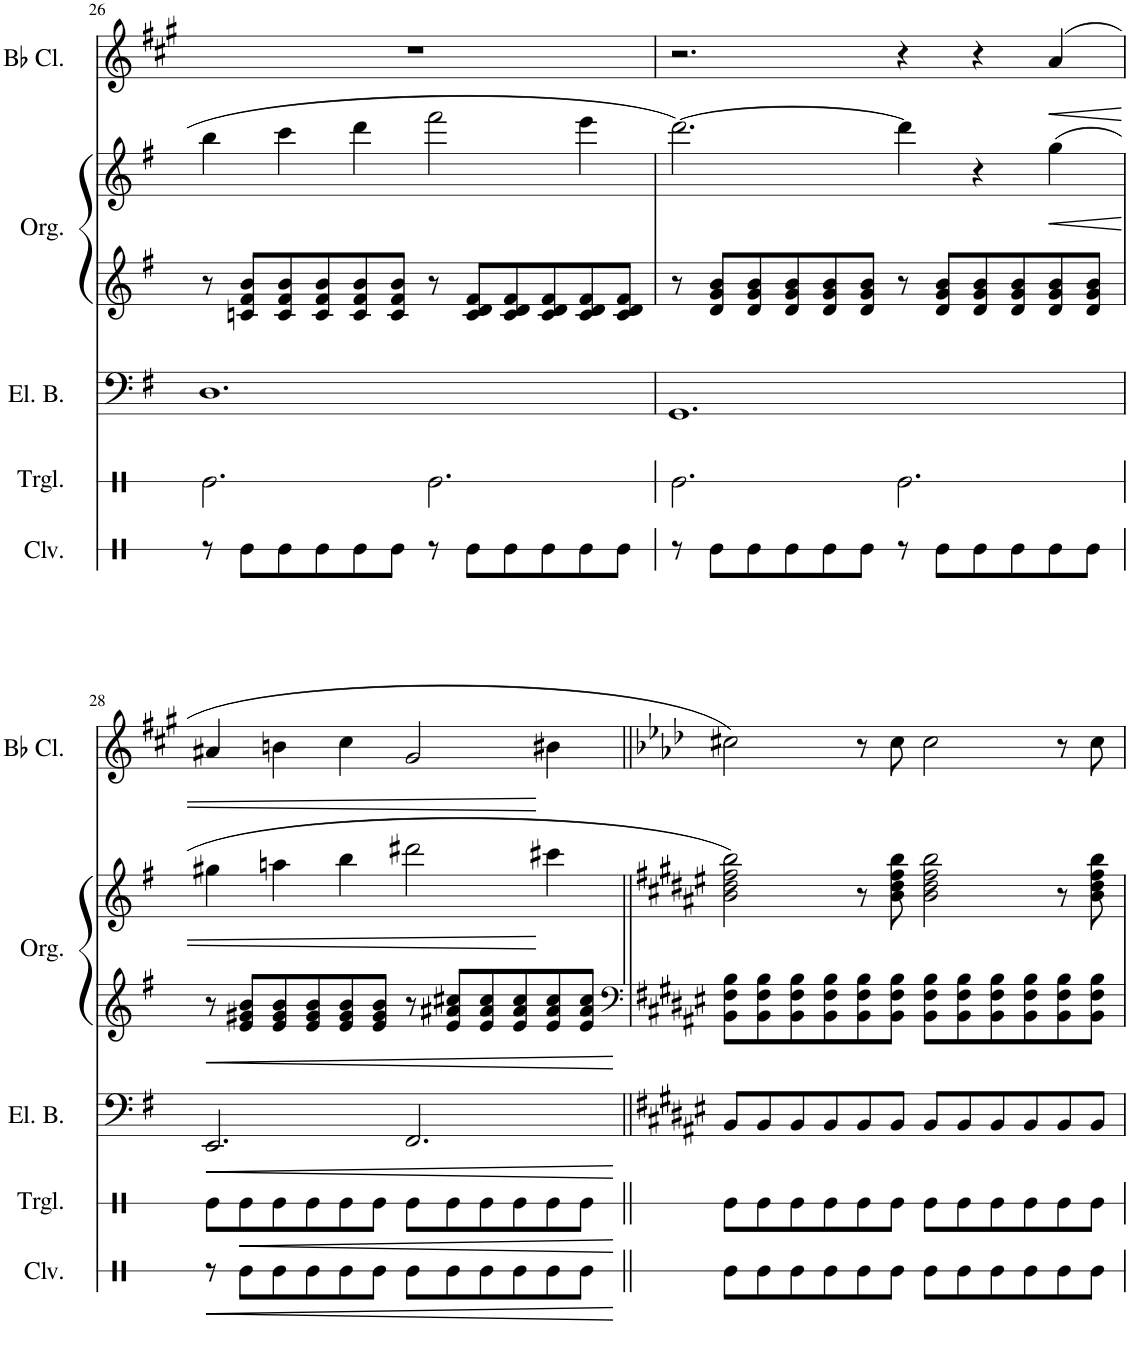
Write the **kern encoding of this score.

**kern	**dynam	**kern	**dynam	**kern	**dynam	**kern	**kern	**dynam	**kern	**dynam
*part5	*part5	*part4	*part4	*part3	*part3	*part2	*part2	*part2	*part1	*part1
*staff6	*staff6	*staff5	*staff5	*staff4	*staff4	*staff3	*staff2	*staff2/3	*staff1	*staff1
*I"Claves	*	*I"Triangle	*	*I"Electric Bass	*	*I"Organ	*	*	*I"Bb Clarinet	*
*I'Clv.	*	*I'Trgl.	*	*I'El. B.	*	*I'Org.	*	*	*I'Bb Cl.	*
!!LO:PB:g=z
*clefX	*	*clefX	*	*clefF4	*	*clefG2	*clefG2	*	*clefG2	*
*	*	*	*	*	*	*	*	*	*Trd1c2	*
*k[]	*	*k[]	*	*k[f#]	*	*k[f#]	*k[f#]	*	*k[f#c#g#]	*
*M6/4	*	*M6/4	*	*M6/4	*	*M6/4	*M6/4	*	*M6/4	*
=26	=26	=26	=26	=26	=26	=26	=26	=26	=26	=26
8r	.	2.Re\	.	1.D	.	8r	4bb\	.	1.r	.
8Re\L	.	.	.	.	.	8cn/ 8f#/ 8b/L	.	.	.	.
8Re\	.	.	.	.	.	8c/ 8f#/ 8b/	4ccc\	.	.	.
8Re\	.	.	.	.	.	8c/ 8f#/ 8b/	.	.	.	.
8Re\	.	.	.	.	.	8c/ 8f#/ 8b/	4ddd\	.	.	.
8Re\J	.	.	.	.	.	8c/ 8f#/ 8b/J	.	.	.	.
8r	.	2.Re\	.	.	.	8r	2fff#\	.	.	.
8Re\L	.	.	.	.	.	8c/ 8d/ 8f#/L	.	.	.	.
8Re\	.	.	.	.	.	8c/ 8d/ 8f#/	.	.	.	.
8Re\	.	.	.	.	.	8c/ 8d/ 8f#/	.	.	.	.
8Re\	.	.	.	.	.	8c/ 8d/ 8f#/	4eee\	.	.	.
8Re\J	.	.	.	.	.	8c/ 8d/ 8f#/J	.	.	.	.
=27	=27	=27	=27	=27	=27	=27	=27	=27	=27	=27
8r	.	2.Re\	.	1.GG	.	8r	[2.ddd\	.	2.r	.
8Re\L	.	.	.	.	.	8d/ 8g/ 8b/L	.	.	.	.
8Re\	.	.	.	.	.	8d/ 8g/ 8b/	.	.	.	.
8Re\	.	.	.	.	.	8d/ 8g/ 8b/	.	.	.	.
8Re\	.	.	.	.	.	8d/ 8g/ 8b/	.	.	.	.
8Re\J	.	.	.	.	.	8d/ 8g/ 8b/J	.	.	.	.
8r	.	2.Re\	.	.	.	8r	4ddd\]	.	4r	.
8Re\L	.	.	.	.	.	8d/ 8g/ 8b/L	.	.	.	.
8Re\	.	.	.	.	.	8d/ 8g/ 8b/	4r	.	4r	.
8Re\	.	.	.	.	.	8d/ 8g/ 8b/	.	.	.	.
!	!	!	!	!	!	!	!	!LO:HP:b	!	!LO:HP:b
8Re\	.	.	.	.	.	8d/ 8g/ 8b/	(4gg\	<	(4a/	<
8Re\J	.	.	.	.	.	8d/ 8g/ 8b/J	.	.	.	.
!!LO:LB:g=z
=28	=28	=28	=28	=28	=28	=28	=28	=28	=28	=28
!	!LO:HP:b	!	!	!	!LO:HP:b	!	!	!	!	!
8r	<	8Re\L	.	2.EE/	<	8r	4gg#X\	.	4a#X/	.
!	!	!	!LO:HP:b	!	!	!	!	!	!	!
8Re\L	.	8Re\	<	.	.	8e/ 8g#X/ 8b/L	.	.	.	.
8Re\	.	8Re\	.	.	.	8e/ 8g#/ 8b/	4aan\	.	4bn\	.
8Re\	.	8Re\	.	.	.	8e/ 8g#/ 8b/	.	.	.	.
8Re\	.	8Re\	.	.	.	8e/ 8g#/ 8b/	4bb\	.	4cc#\	.
8Re\J	.	8Re\J	.	.	.	8e/ 8g#/ 8b/J	.	.	.	.
8Re\L	.	8Re\L	.	2.FF#/	.	8r	2ddd#X\	.	2g#/	.
8Re\	.	8Re\	.	.	.	8e/ 8a#X/ 8cc#X/L	.	.	.	.
8Re\	.	8Re\	.	.	.	8e/ 8a#/ 8cc#/	.	.	.	.
8Re\	.	8Re\	.	.	.	8e/ 8a#/ 8cc#/	.	.	.	.
8Re\	.	8Re\	.	.	.	8e/ 8a#/ 8cc#/	4ccc#X\	[	4b#X\	[
8Re\J	.	8Re\J	.	.	.	8e/ 8a#/ 8cc#/J	.	.	.	.
.	[	.	[	.	[	.	.	.	.	.
=29||	=29||	=29||	=29||	=29||	=29||	=29||	=29||	=29||	=29||	=29||
*	*	*	*	*	*	*clefF4	*	*	*	*
*	*	*	*	*k[f#c#g#d#a#e#]	*	*k[f#c#g#d#a#e#]	*k[f#c#g#d#a#e#]	*	*k[b-e-a-d-]	*
8Re\L	.	8Re\L	.	8BB/L	.	8BB\ 8F#\ 8B\L	2b\ 2dd#\ 2ff#\ 2bb\)	.	2cc#X\)	.
8Re\	.	8Re\	.	8BB/	.	8BB\ 8F#\ 8B\	.	.	.	.
8Re\	.	8Re\	.	8BB/	.	8BB\ 8F#\ 8B\	.	.	.	.
8Re\	.	8Re\	.	8BB/	.	8BB\ 8F#\ 8B\	.	.	.	.
8Re\	.	8Re\	.	8BB/	.	8BB\ 8F#\ 8B\	8r	.	8r	.
8Re\J	.	8Re\J	.	8BB/J	.	8BB\ 8F#\ 8B\J	8b\ 8dd#\ 8ff#\ 8bb\	.	8cc#\	.
8Re\L	.	8Re\L	.	8BB/L	.	8BB\ 8F#\ 8B\L	2b\ 2dd#\ 2ff#\ 2bb\	.	2cc#\	.
8Re\	.	8Re\	.	8BB/	.	8BB\ 8F#\ 8B\	.	.	.	.
8Re\	.	8Re\	.	8BB/	.	8BB\ 8F#\ 8B\	.	.	.	.
8Re\	.	8Re\	.	8BB/	.	8BB\ 8F#\ 8B\	.	.	.	.
8Re\	.	8Re\	.	8BB/	.	8BB\ 8F#\ 8B\	8r	.	8r	.
8Re\J	.	8Re\J	.	8BB/J	.	8BB\ 8F#\ 8B\J	8b\ 8dd#\ 8ff#\ 8bb\	.	8cc#\	.
=	=	=	=	=	=	=	=	=	=	=
*-	*-	*-	*-	*-	*-	*-	*-	*-	*-	*-
